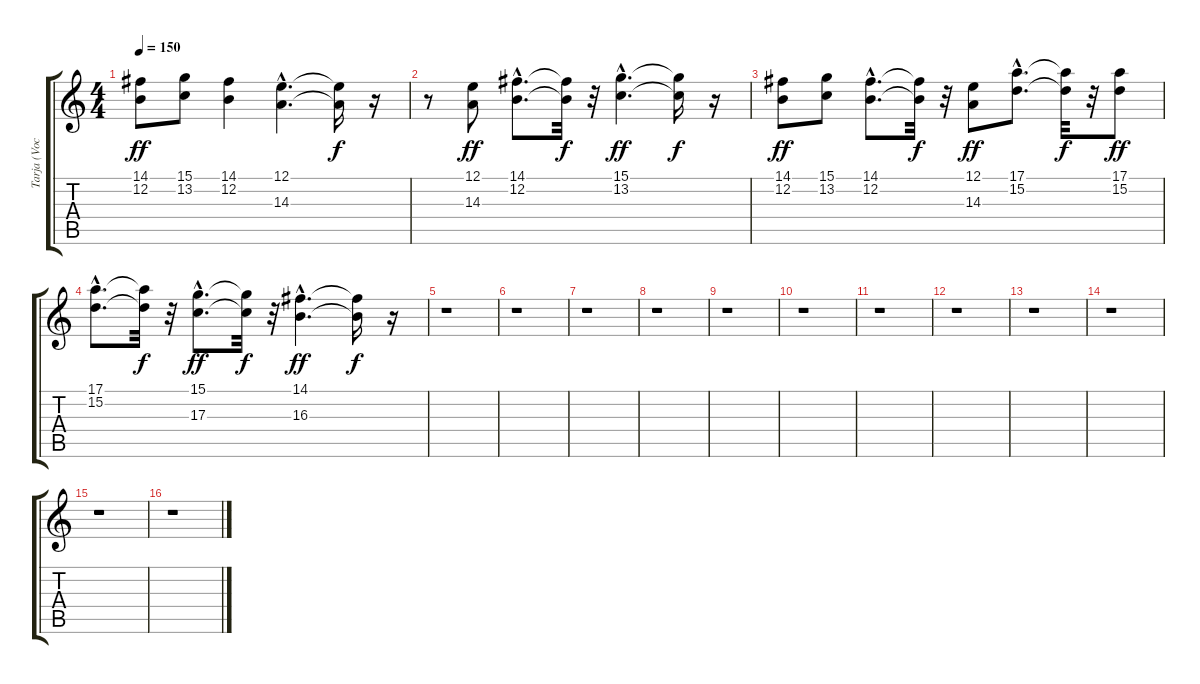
\track ("Tarja (Vocals)" "Tarja (Voc") {instrument lead6voice}
\staff {score tabs}
\tuning (E4 B3 G3 D3 A2 E2) {hide}
\ts (4 4)
\tempo 150
\clef g2
\ks c
(14.1 12.2).8{dy ff} (15.1 13.2).8 (14.1 12.2).4 (12.1{hac} 14.3{hac}).4{d} (12.1{t} 14.3{t}).16{dy f} r.16 |
r.8 (12.1 14.3).8{dy ff} (14.1{hac} 12.2{hac}).8{d} (14.1{t} 12.2{t}).32{dy f} r.32 (15.1{hac} 13.2{hac}).4{d dy ff} (15.1{t} 13.2{t}).16{dy f} r.16 |
(14.1 12.2).8{dy ff} (15.1 13.2).8 (14.1{hac} 12.2{hac}).8{d} (14.1{t} 12.2{t}).32{dy f} r.32 (12.1 14.3).8{dy ff} (17.1{hac} 15.2{hac}).8{d} (17.1{t} 15.2{t}).32{dy f} r.32 (17.1 15.2).8{dy ff} |
(17.1{hac} 15.2{hac}).8{d} (17.1{t} 15.2{t}).32{dy f} r.32 (15.1{hac} 17.3{hac}).8{d dy ff} (15.1{t} 17.3{t}).32{dy f} r.32 (14.1{hac} 16.3{hac}).4{d dy ff} (14.1{t} 16.3{t}).16{dy f} r.16 |
r.1 |
r.1 |
r.1 |
r.1 |
r.1 |
r.1 |
r.1 |
r.1 |
r.1 |
r.1 |
r.1 |
r.1
